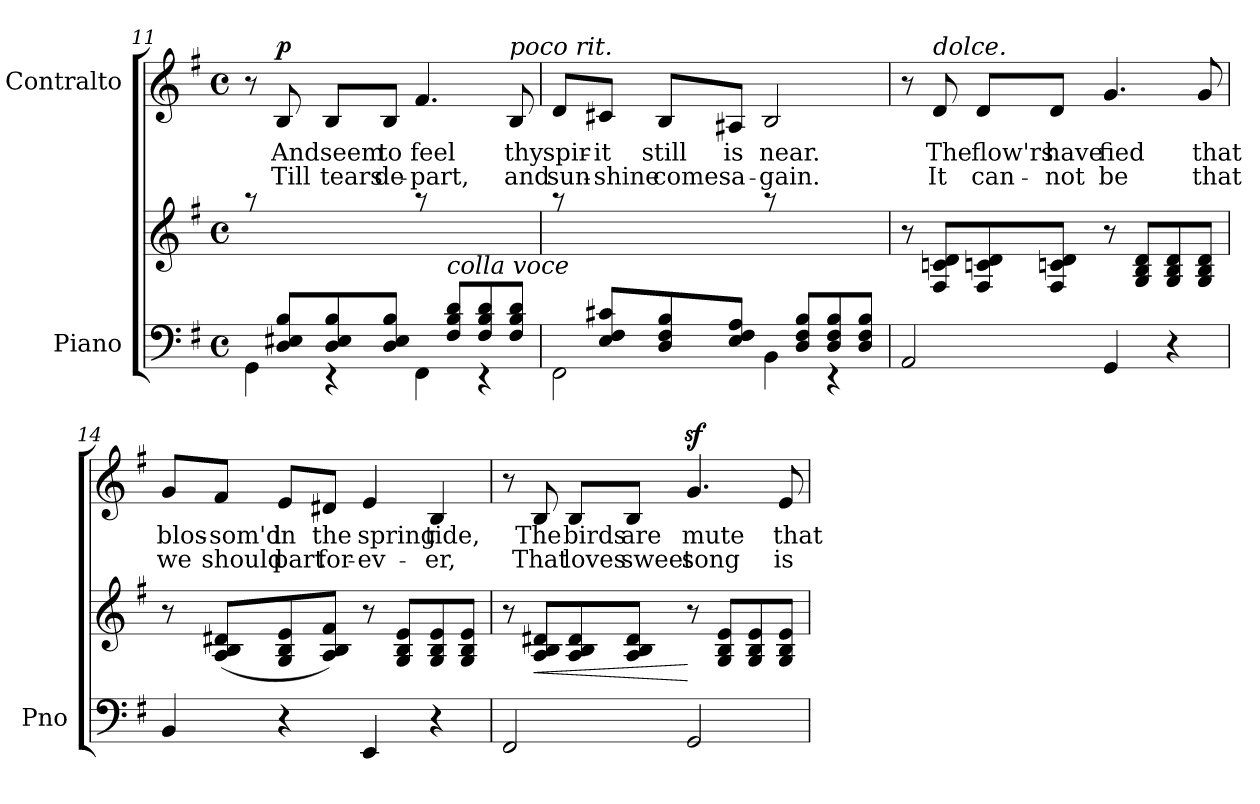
**kern	**kern	**dynam	**kern	**text	**text	**dynam
*part2	*part2	*part2	*part1	*part1	*part1	*part1
*staff3	*staff2	*staff2/3	*staff1	*staff1	*staff1	*staff1
*I"Piano	*	*	*I"Contralto	*	*	*
*I'Pno	*	*	*	*	*	*
*clefF4	*clefG2	*	*clefG2	*	*	*
*k[f#]	*k[f#]	*	*k[f#]	*	*	*
*M4/4	*M4/4	*	*M4/4	*	*	*
*met(c)	*met(c)	*	*met(c)	*	*	*
=11	=11	=11	=11	=11	=11	=11
*^	*	*	*	*	*	*
8ryy	4GG\	8raa	.	8r	.	.	.
!	!	!	!	!	!LO:LY:b	!LO:LY:b	!LO:DY:a
8D/ 8E#X/ 8B/L	.	4.ryy	.	8B/	And	Till	p
!	!	!	!	!	!LO:LY:b	!LO:LY:b	!
8D/ 8E#/ 8B/	4rEE	.	.	8B/L	seem	tears	.
!	!	!	!	!	!LO:LY:b	!LO:LY:b	!
8D/ 8E#/ 8B/J	.	.	.	8B/J	to	de-	.
!	!	!	!	!	!LO:LY:b	!LO:LY:b	!
8ryy	4FF#\	8raa	.	4.f#/	feel	part,	.
!	!	!LO:TX:b:i:t=colla voce	!	!	!	!	!
8F#/ 8B/ 8d/L	.	4.ryy	.	.	.	.	.
8F#/ 8B/ 8d/	4rEE	.	.	.	.	.	.
!	!	!	!	!LO:TX:a:i:t=poco rit.	!	!	!
!	!	!	!	!	!LO:LY:b	!LO:LY:b	!
8F#/ 8B/ 8d/J	.	.	.	8B/	thy	and	.
=12	=12	=12	=12	=12	=12	=12	=12
!	!	!	!	!	!LO:LY:b	!LO:LY:b	!
8ryy	2FF#\	8raa	.	8d/L	spir-	sun-	.
!	!	!	!	!	!LO:LY:b	!LO:LY:b	!
8E/ 8F#/ 8c#X/L	.	4.ryy	.	8c#X/J	it	shine	.
!	!	!	!	!	!LO:LY:b	!LO:LY:b	!
8D/ 8F#/ 8B/	.	.	.	8B/L	still	comes	.
!	!	!	!	!	!LO:LY:b	!LO:LY:b	!
8E/ 8F#/ 8A/J	.	.	.	8A#X/J	is	a-	.
!	!	!	!	!	!LO:LY:b	!LO:LY:b	!
8ryy	4BB\	8raa	.	2B/	near.	gain.	.
8D/ 8F#/ 8B/L	.	4.ryy	.	.	.	.	.
8D/ 8F#/ 8B/	4rEE	.	.	.	.	.	.
8D/ 8F#/ 8B/J	.	.	.	.	.	.	.
*v	*v	*	*	*	*	*	*
!!LO:LB:g=z
=13	=13	=13	=13	=13	=13	=13
2AA/	8r	.	8r	.	.	.
!	!	!	!LO:TX:a:i:t=dolce.	!	!	!
!	!	!	!	!LO:LY:b	!LO:LY:b	!
.	8F#/ 8cn/ 8d/L	.	8d/	The	It	.
!	!	!	!	!LO:LY:b	!LO:LY:b	!
.	8F#/ 8cn/ 8d/	.	8d/L	flow'rs	can-	.
!	!	!	!	!LO:LY:b	!LO:LY:b	!
.	8F#/ 8cn/ 8d/J	.	8d/J	have	not	.
!	!	!	!	!LO:LY:b	!LO:LY:b	!
4GG/	8r	.	4.g/	fied	be	.
.	8G/ 8B/ 8d/L	.	.	.	.	.
4r	8G/ 8B/ 8d/	.	.	.	.	.
!	!	!	!	!LO:LY:b	!LO:LY:b	!
.	8G/ 8B/ 8d/J	.	8g/	that	that	.
=14	=14	=14	=14	=14	=14	=14
!	!	!	!	!LO:LY:b	!LO:LY:b	!
4BB/	8r	.	8g/L	blos-	we	.
!	!	!	!	!LO:LY:b	!LO:LY:b	!
.	(<8A/ 8B/ 8d#X/L	.	8f#/J	som'd	should	.
!	!	!	!	!LO:LY:b	!LO:LY:b	!
4r	8G/ 8B/ 8e/	.	8e/L	in	part	.
!	!	!	!	!LO:LY:b	!LO:LY:b	!
.	8A/ 8B/ 8f#/J)	.	8d#X/J	the	for-	.
!	!	!	!	!LO:LY:b	!LO:LY:b	!
4EE/	8r	.	4e/	spring	ev-	.
.	8G/ 8B/ 8e/L	.	.	.	.	.
!	!	!	!	!LO:LY:b	!LO:LY:b	!
4r	8G/ 8B/ 8e/	.	4B/	tide,	er,	.
.	8G/ 8B/ 8e/J	.	.	.	.	.
=15	=15	=15	=15	=15	=15	=15
2FF#/	8r	.	8r	.	.	.
!	!	!LO:HP:b	!	!LO:LY:b	!LO:LY:b	!
.	8A/ 8B/ 8d#X/L	<	8B/	The	That	.
!	!	!	!	!LO:LY:b	!LO:LY:b	!
.	8A/ 8B/ 8d#/	.	8B/L	birds	loves	.
!	!	!	!	!LO:LY:b	!LO:LY:b	!
.	8A/ 8B/ 8d#/J	.	8B/J	are	sweet	.
!	!	!	!	!LO:LY:b	!LO:LY:b	!
2GG/	8r	[	4.gz>/	mute	song	.
.	8G/ 8B/ 8e/L	.	.	.	.	.
.	8G/ 8B/ 8e/	.	.	.	.	.
!	!	!	!	!LO:LY:b	!LO:LY:b	!
.	8G/ 8B/ 8e/J	.	8e/	that	is	.
=	=	=	=	=	=	=
*-	*-	*-	*-	*-	*-	*-
